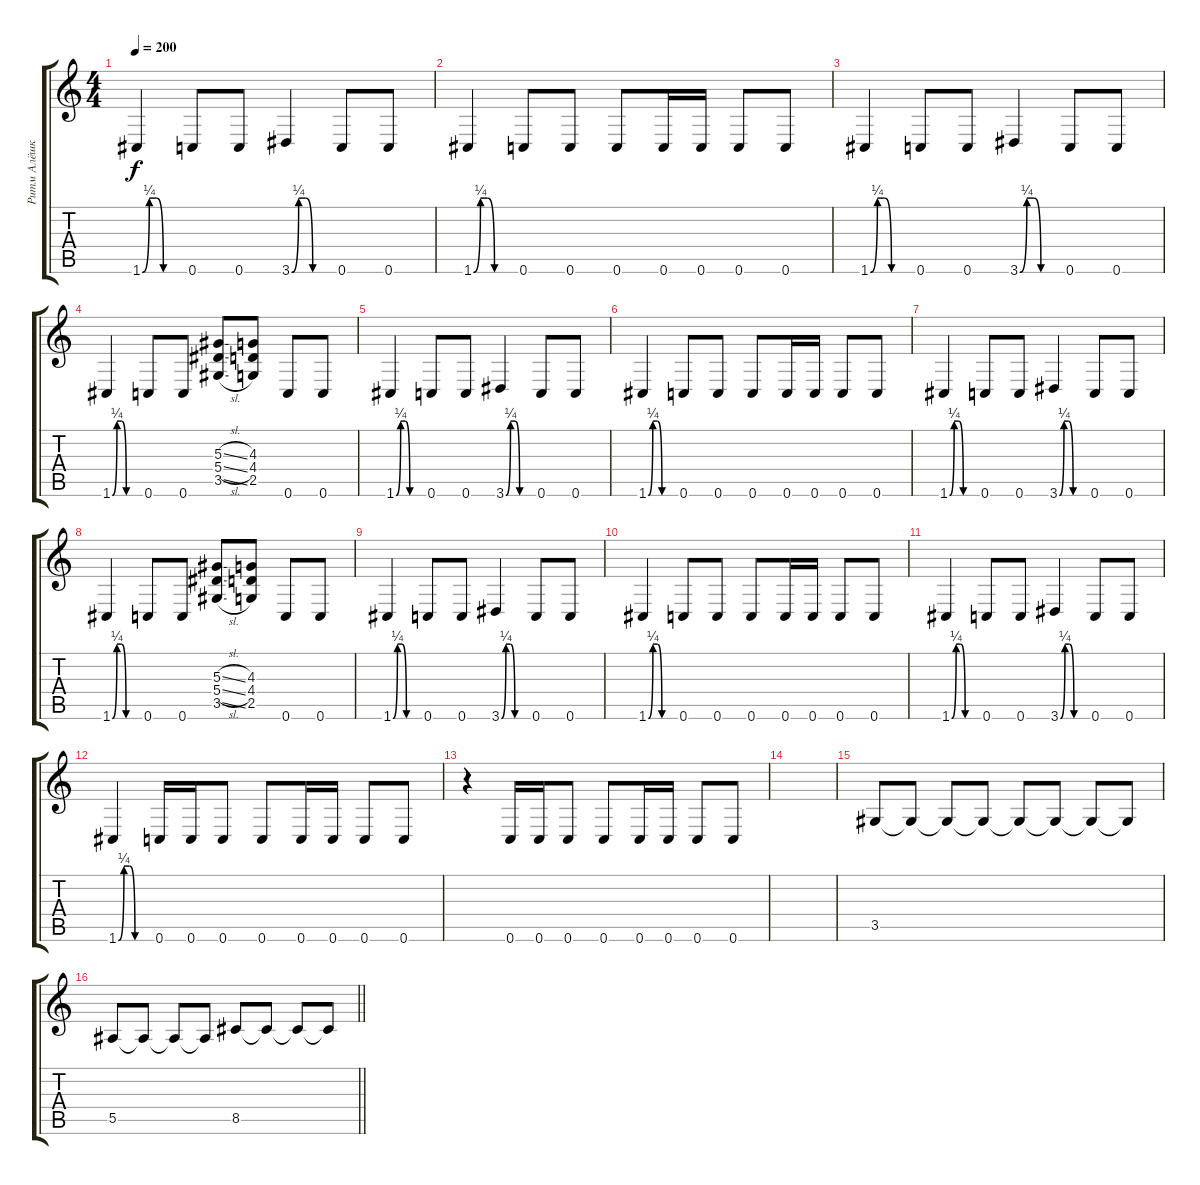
\track ("Ритм Алёшка" "Ритм Алёшк") {instrument distortionguitar}
\staff {score tabs}
\tuning (C4 G3 Eb3 Bb2 F2 C2) {hide}
\ts (4 4)
\tempo 200
\clef g2
\ks c
1.6{be (custom 0 0 10 1 20 1 30 0 60 0)}.4{dy f} 0.6.8 0.6.8 3.6{be (custom 0 0 10 1 20 1 30 0 60 0)}.4 0.6.8 0.6.8 |
1.6{be (custom 0 0 10 1 20 1 30 0 60 0)}.4 0.6.8 0.6.8 0.6.8 0.6.16 0.6.16 0.6.8 0.6.8 |
1.6{be (custom 0 0 10 1 20 1 30 0 60 0)}.4 0.6.8 0.6.8 3.6{be (custom 0 0 10 1 20 1 30 0 60 0)}.4 0.6.8 0.6.8 |
1.6{be (custom 0 0 10 1 20 1 30 0 60 0)}.4 0.6.8 0.6.8 (5.3{sl} 5.4{sl} 3.5{sl}).8 (4.3 4.4 2.5).8 0.6.8 0.6.8 |
1.6{be (custom 0 0 10 1 20 1 30 0 60 0)}.4 0.6.8 0.6.8 3.6{be (custom 0 0 10 1 20 1 30 0 60 0)}.4 0.6.8 0.6.8 |
1.6{be (custom 0 0 10 1 20 1 30 0 60 0)}.4 0.6.8 0.6.8 0.6.8 0.6.16 0.6.16 0.6.8 0.6.8 |
1.6{be (custom 0 0 10 1 20 1 30 0 60 0)}.4 0.6.8 0.6.8 3.6{be (custom 0 0 10 1 20 1 30 0 60 0)}.4 0.6.8 0.6.8 |
1.6{be (custom 0 0 10 1 20 1 30 0 60 0)}.4 0.6.8 0.6.8 (5.3{sl} 5.4{sl} 3.5{sl}).8 (4.3 4.4 2.5).8 0.6.8 0.6.8 |
1.6{be (custom 0 0 10 1 20 1 30 0 60 0)}.4 0.6.8 0.6.8 3.6{be (custom 0 0 10 1 20 1 30 0 60 0)}.4 0.6.8 0.6.8 |
1.6{be (custom 0 0 10 1 20 1 30 0 60 0)}.4 0.6.8 0.6.8 0.6.8 0.6.16 0.6.16 0.6.8 0.6.8 |
1.6{be (custom 0 0 10 1 20 1 30 0 60 0)}.4 0.6.8 0.6.8 3.6{be (custom 0 0 10 1 20 1 30 0 60 0)}.4 0.6.8 0.6.8 |
1.6{be (custom 0 0 10 1 20 1 30 0 60 0)}.4 0.6.16 0.6.16 0.6.8 0.6.8 0.6.16 0.6.16 0.6.8 0.6.8 |
r.4 0.6.16 0.6.16 0.6.8 0.6.8 0.6.16 0.6.16 0.6.8 0.6.8 |
|
3.5.8 3.5{t}.8 3.5{t}.8 3.5{t}.8 3.5{t}.8 3.5{t}.8 3.5{t}.8 3.5{t}.8 |
\barLineRight lightlight
5.5.8 5.5{t}.8 5.5{t}.8 5.5{t}.8 8.5.8 8.5{t}.8 8.5{t}.8 8.5{t}.8
